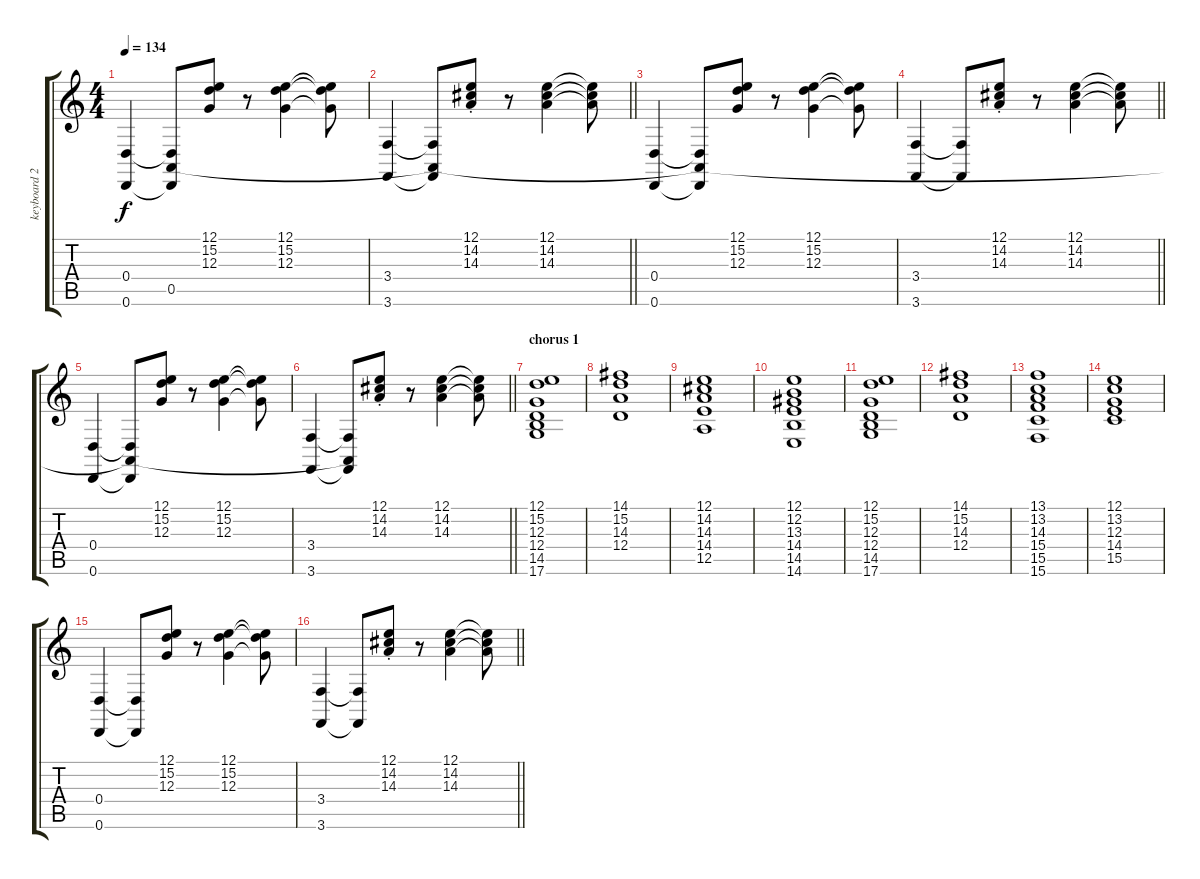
\track ("keyboard 2" "keyboard 2") {instrument drawbarorgan}
\staff {score tabs}
\tuning (E4 B3 G3 D3 A2 D2) {hide}
\ts (4 4)
\tempo 134
\clef g2
\ks c
(0.4 0.6).4{dy f} (0.4{t} 0.5 0.6{t}).8 (12.1 15.2 12.3).8 r.8 (12.1 15.2 12.3).4 (12.1{t} 15.2{t} 12.3{t}).8 |
\barLineRight lightlight
(3.4 3.6).4 (3.4{t} 0.5{t} 3.6{t}).8 (12.1 14.2 14.3{st}).8 r.8 (12.1 14.2 14.3).4 (12.1{t} 14.2{t} 14.3{t}).8 |
(0.4 0.6).4 (0.4{t} 0.5{t} 0.6{t}).8 (12.1 15.2 12.3).8 r.8 (12.1 15.2 12.3).4 (12.1{t} 15.2{t} 12.3{t}).8 |
\barLineRight lightlight
(3.4 3.6).4 (3.4{t} 3.6{t}).8 (12.1 14.2 14.3{st}).8 r.8 (12.1 14.2 14.3).4 (12.1{t} 14.2{t} 14.3{t}).8 |
(0.4 0.6).4 (0.4{t} 0.5{t} 0.6{t}).8 (12.1 15.2 12.3).8 r.8 (12.1 15.2 12.3).4 (12.1{t} 15.2{t} 12.3{t}).8 |
\barLineRight lightlight
(3.4 3.6).4 (3.4{t} 0.5{t} 3.6{t}).8 (12.1 14.2 14.3{st}).8 r.8 (12.1 14.2 14.3).4 (12.1{t} 14.2{t} 14.3{t}).8 |
\section ("" "chorus 1")
(12.1 15.2 12.3 12.4 14.5 17.6).1 |
(14.1 15.2 14.3 12.4).1 |
(12.1 14.2 14.3 14.4 12.5).1 |
(12.1 12.2 13.3 14.4 14.5 14.6).1 |
(12.1 15.2 12.3 12.4 14.5 17.6).1 |
(14.1 15.2 14.3 12.4).1 |
(13.1 13.2 14.3 15.4 15.5 15.6).1 |
(12.1 13.2 12.3 14.4 15.5).1 |
(0.4 0.6).4 (0.4{t} 0.6{t}).8 (12.1 15.2 12.3).8 r.8 (12.1 15.2 12.3).4 (12.1{t} 15.2{t} 12.3{t}).8 |
\barLineRight lightlight
(3.4 3.6).4 (3.4{t} 3.6{t}).8 (12.1 14.2 14.3{st}).8 r.8 (12.1 14.2 14.3).4 (12.1{t} 14.2{t} 14.3{t}).8
